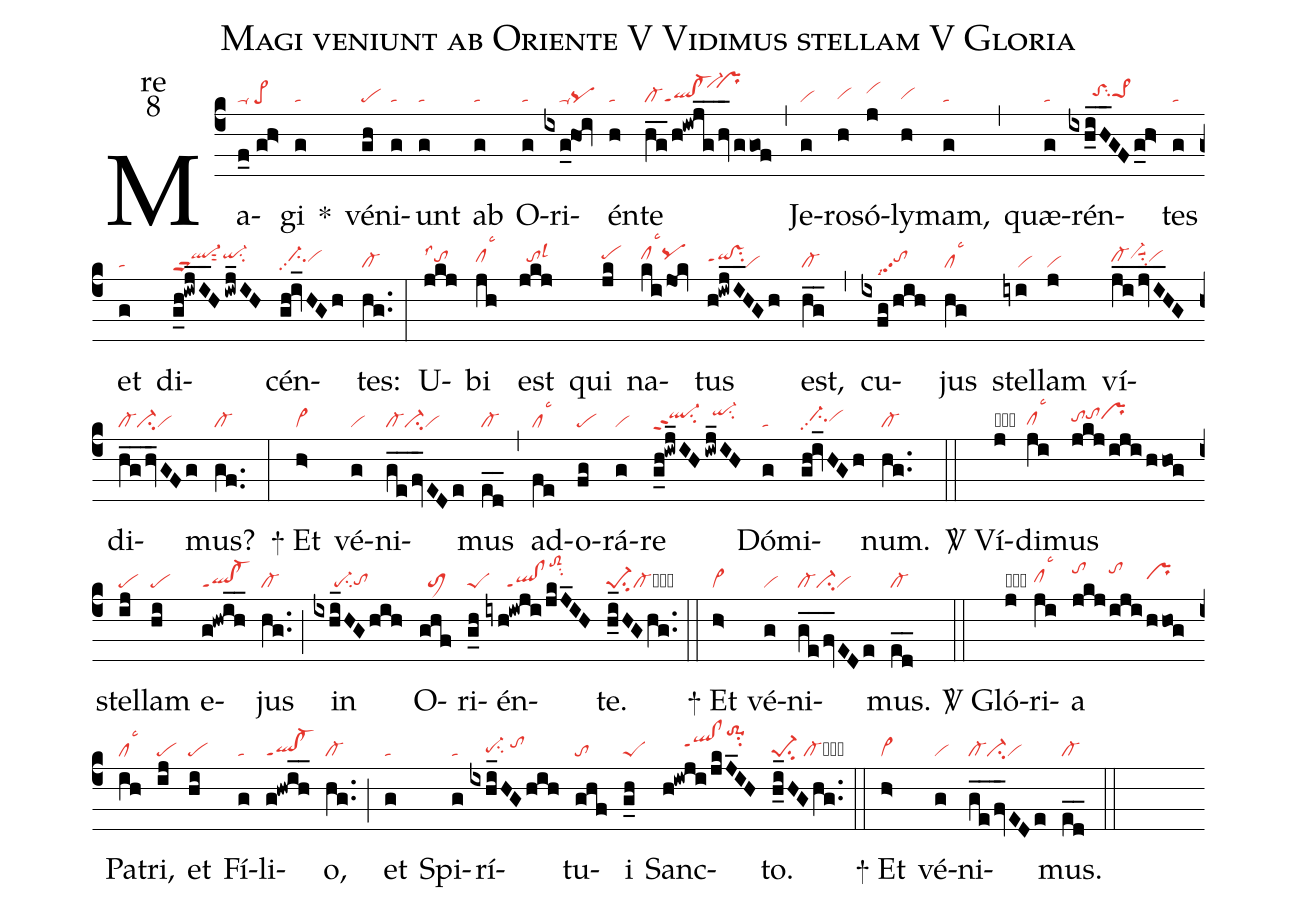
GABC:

name:Magi veniunt ab Oriente V Vidimus stellam V Gloria;
office-part:re;
mode:8;
nabc-lines:1;
%%
(c4) Ma(f_0//gh>|ta-/pe>)gi(g|ta) <sp>*</sp>() vé(gh|pe)ni(g|ta)unt(g|ta) ab(g|ta) O(g|ta)ri(ixg_0@hoi|////ta-pq)én(h|ta)te(hg__/h!iwjg__/hv_/ggof|cl-ql!cl-ppt1``vi-hk``prhk) (,) Je(g|vi)ro(h|vihg)só(j|vihi)ly(h|vihg)mam,(g|ta) (,) quæ(g|ta)rén(ixh_iH__GFg_h>|//////toShhsu2pe>1hh)tes(g|ta) et(g|ta) di(g_h!iwjI__H/iwj_IH|ql-hippu2sut2qi-hisu2)cén(gh!iv_HGh|//ci-hhpp2vihh)tes:(hg..|cl-) (:) U(jkj|tohhlss1)bi(jh|clhhlsc3) est(jkj|//tohhlsl3) qui(jk|pehi) na(kijok|clhilsc3pqhi)tus(h!iwjI__HGh|qihh!vshhsu2ppt1vi) est,(hg__|cl-) (,) cu(ixfg/hih|////tohhpp2lsi7)jus(hg|cllsc3) stel(iyi|////vi)lam(j|vi) ví(ji__/jvI__HG|cl-hhvi-hisuu1su2vihh)di(hg__/hv_GFg|cl-ci-vi)mus?(gf..|cl-) (:)

<sp>+</sp> Et(h>|vi>) vé(g|vi)ni(ge__/fv_EDe|cl-ci-vi)mus(ed__|cl-) (,) ad(fe|cllsc3)o(fg|pe)rá(g|vi)re(g_h!iwj_IH/iwj_IH|ql-hippt2su2qi-hjsu2) Dó(g|ta)mi(gh!iv_HGh|//ci-hhpp2vihh)num.(hg..|cl-) (::)

<sp>V/</sp> Ví(j|obvihg)di(ji|clhglsc3)mus(jkj/iji/hhog|tohhtohiprhi) stel(ij|pe)lam(hi|pe) e(g!hwih__|ql!cl-ppt1)jus(hg..|cl-) (;) in(ixhi_HGhih|/////pe-su2tohg) O(ghf|//toM1)ri(g_h|peS)én(iyh!iwji/jkJ_IH|/////ql!clppt1toS2hmsu2)te.(h_i_HGhg..|pe-1su2cl-cb) (::)

<sp>+</sp> Et(h>|vi>) vé(g|vi)ni(ge__/fv_EDe|cl-ci-vi)mus.(ed__|cl-) (::)

<sp>V/</sp> Gló(j|obvihh)ri(ji|clhhlsc3)a(jkj|tohk|iji|tohk|hhog|prhi) Pa(ih|cllsc3)tri,(ij|pe) et(hi|pe) Fí(g|ta)li(g!hwih__|ql!cl-ppt1)o,(hg..|cl-) (;) et(g|ta) Spi(g|ta)rí(ixhi_HG/hih|////pe-hgsu2/tohi)tu(ghf|to)i(g_h|peS) Sanc(h!iwji/jkJ_IH|/////qlhi!clhippt1to-1hmsu2)to.(h_i_HGhg..|pe-1su2/cl-cb) (::)

<sp>+</sp> Et(h>|vi>) vé(g|vi)ni(ge__/fv_EDe|cl-ci-vi)mus.(ed__|cl-) (::)
